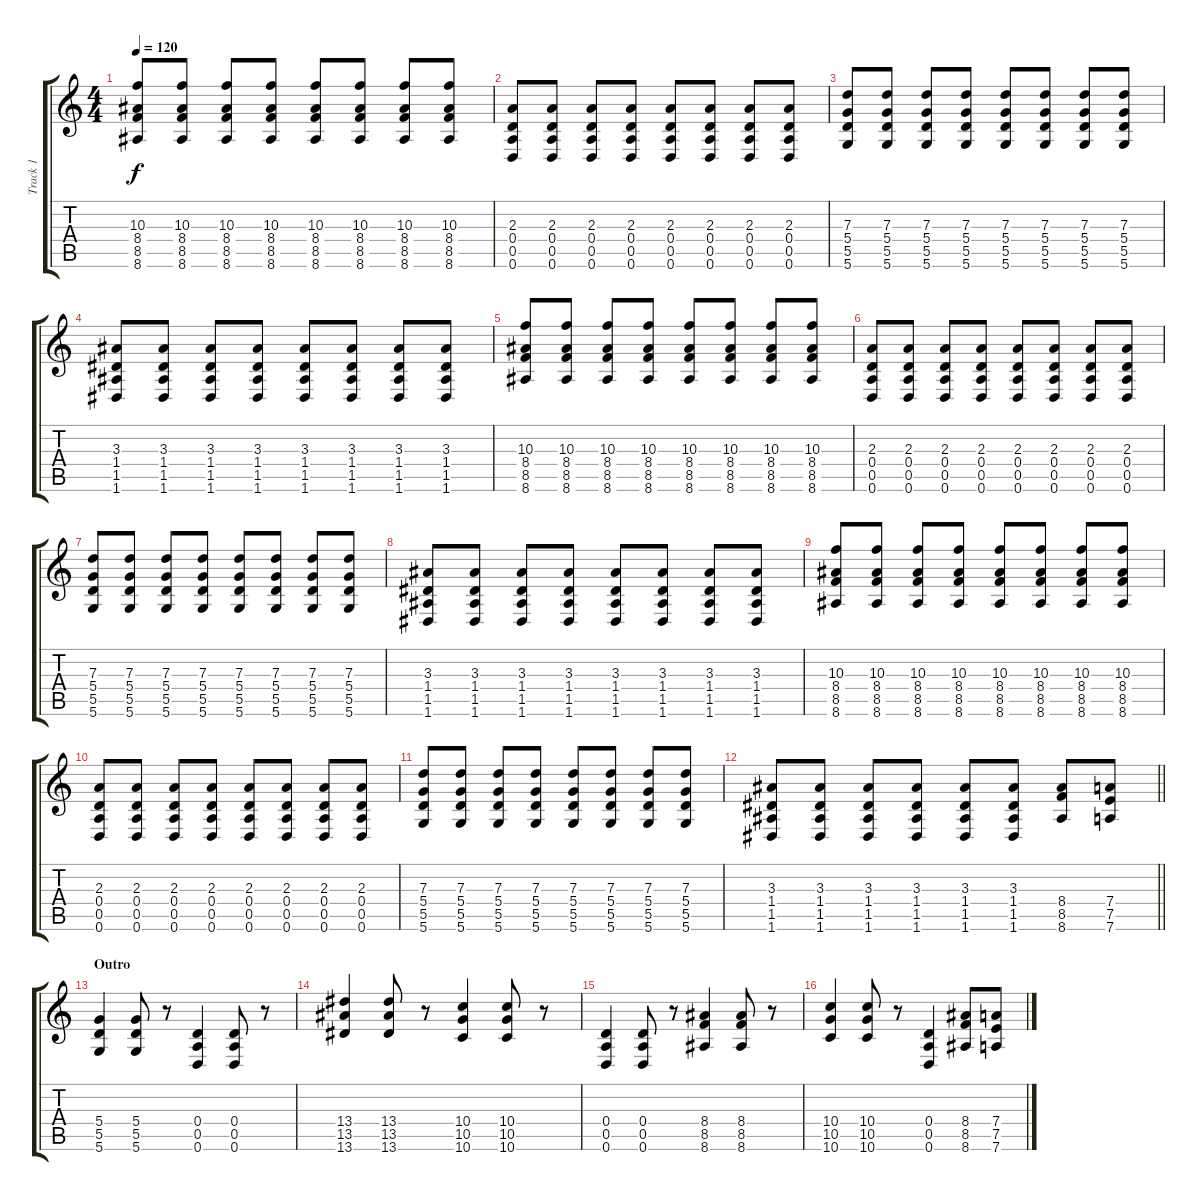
\track ("Track 1" "Track 1") {instrument electricguitarjazz}
\staff {score tabs}
\tuning (E4 B3 G3 D3 A2 D2) {hide}
\ts (4 4)
\tempo 120
\clef g2
\ks c
(10.3 8.4 8.5 8.6).8{dy f} (10.3 8.4 8.5 8.6).8 (10.3 8.4 8.5 8.6).8 (10.3 8.4 8.5 8.6).8 (10.3 8.4 8.5 8.6).8 (10.3 8.4 8.5 8.6).8 (10.3 8.4 8.5 8.6).8 (10.3 8.4 8.5 8.6).8 |
(2.3 0.4 0.5 0.6).8 (2.3 0.4 0.5 0.6).8 (2.3 0.4 0.5 0.6).8 (2.3 0.4 0.5 0.6).8 (2.3 0.4 0.5 0.6).8 (2.3 0.4 0.5 0.6).8 (2.3 0.4 0.5 0.6).8 (2.3 0.4 0.5 0.6).8 |
(7.3 5.4 5.5 5.6).8 (7.3 5.4 5.5 5.6).8 (7.3 5.4 5.5 5.6).8 (7.3 5.4 5.5 5.6).8 (7.3 5.4 5.5 5.6).8 (7.3 5.4 5.5 5.6).8 (7.3 5.4 5.5 5.6).8 (7.3 5.4 5.5 5.6).8 |
(3.3 1.4 1.5 1.6).8 (3.3 1.4 1.5 1.6).8 (3.3 1.4 1.5 1.6).8 (3.3 1.4 1.5 1.6).8 (3.3 1.4 1.5 1.6).8 (3.3 1.4 1.5 1.6).8 (3.3 1.4 1.5 1.6).8 (3.3 1.4 1.5 1.6).8 |
(10.3 8.4 8.5 8.6).8 (10.3 8.4 8.5 8.6).8 (10.3 8.4 8.5 8.6).8 (10.3 8.4 8.5 8.6).8 (10.3 8.4 8.5 8.6).8 (10.3 8.4 8.5 8.6).8 (10.3 8.4 8.5 8.6).8 (10.3 8.4 8.5 8.6).8 |
(2.3 0.4 0.5 0.6).8 (2.3 0.4 0.5 0.6).8 (2.3 0.4 0.5 0.6).8 (2.3 0.4 0.5 0.6).8 (2.3 0.4 0.5 0.6).8 (2.3 0.4 0.5 0.6).8 (2.3 0.4 0.5 0.6).8 (2.3 0.4 0.5 0.6).8 |
(7.3 5.4 5.5 5.6).8 (7.3 5.4 5.5 5.6).8 (7.3 5.4 5.5 5.6).8 (7.3 5.4 5.5 5.6).8 (7.3 5.4 5.5 5.6).8 (7.3 5.4 5.5 5.6).8 (7.3 5.4 5.5 5.6).8 (7.3 5.4 5.5 5.6).8 |
(3.3 1.4 1.5 1.6).8 (3.3 1.4 1.5 1.6).8 (3.3 1.4 1.5 1.6).8 (3.3 1.4 1.5 1.6).8 (3.3 1.4 1.5 1.6).8 (3.3 1.4 1.5 1.6).8 (3.3 1.4 1.5 1.6).8 (3.3 1.4 1.5 1.6).8 |
(10.3 8.4 8.5 8.6).8 (10.3 8.4 8.5 8.6).8 (10.3 8.4 8.5 8.6).8 (10.3 8.4 8.5 8.6).8 (10.3 8.4 8.5 8.6).8 (10.3 8.4 8.5 8.6).8 (10.3 8.4 8.5 8.6).8 (10.3 8.4 8.5 8.6).8 |
(2.3 0.4 0.5 0.6).8 (2.3 0.4 0.5 0.6).8 (2.3 0.4 0.5 0.6).8 (2.3 0.4 0.5 0.6).8 (2.3 0.4 0.5 0.6).8 (2.3 0.4 0.5 0.6).8 (2.3 0.4 0.5 0.6).8 (2.3 0.4 0.5 0.6).8 |
(7.3 5.4 5.5 5.6).8 (7.3 5.4 5.5 5.6).8 (7.3 5.4 5.5 5.6).8 (7.3 5.4 5.5 5.6).8 (7.3 5.4 5.5 5.6).8 (7.3 5.4 5.5 5.6).8 (7.3 5.4 5.5 5.6).8 (7.3 5.4 5.5 5.6).8 |
\barLineRight lightlight
(3.3 1.4 1.5 1.6).8 (3.3 1.4 1.5 1.6).8 (3.3 1.4 1.5 1.6).8 (3.3 1.4 1.5 1.6).8 (3.3 1.4 1.5 1.6).8 (3.3 1.4 1.5 1.6).8 (8.4 8.5 8.6).8 (7.4 7.5 7.6).8 |
\section ("" "Outro")
(5.4 5.5 5.6).4 (5.4 5.5 5.6).8 r.8 (0.4 0.5 0.6).4 (0.4 0.5 0.6).8 r.8 |
(13.4 13.5 13.6).4 (13.4 13.5 13.6).8 r.8 (10.4 10.5 10.6).4 (10.4 10.5 10.6).8 r.8 |
(0.4 0.5 0.6).4 (0.4 0.5 0.6).8 r.8 (8.4 8.5 8.6).4 (8.4 8.5 8.6).8 r.8 |
(10.4 10.5 10.6).4 (10.4 10.5 10.6).8 r.8 (0.4 0.5 0.6).4 (8.4 8.5 8.6).8 (7.4 7.5 7.6).8
